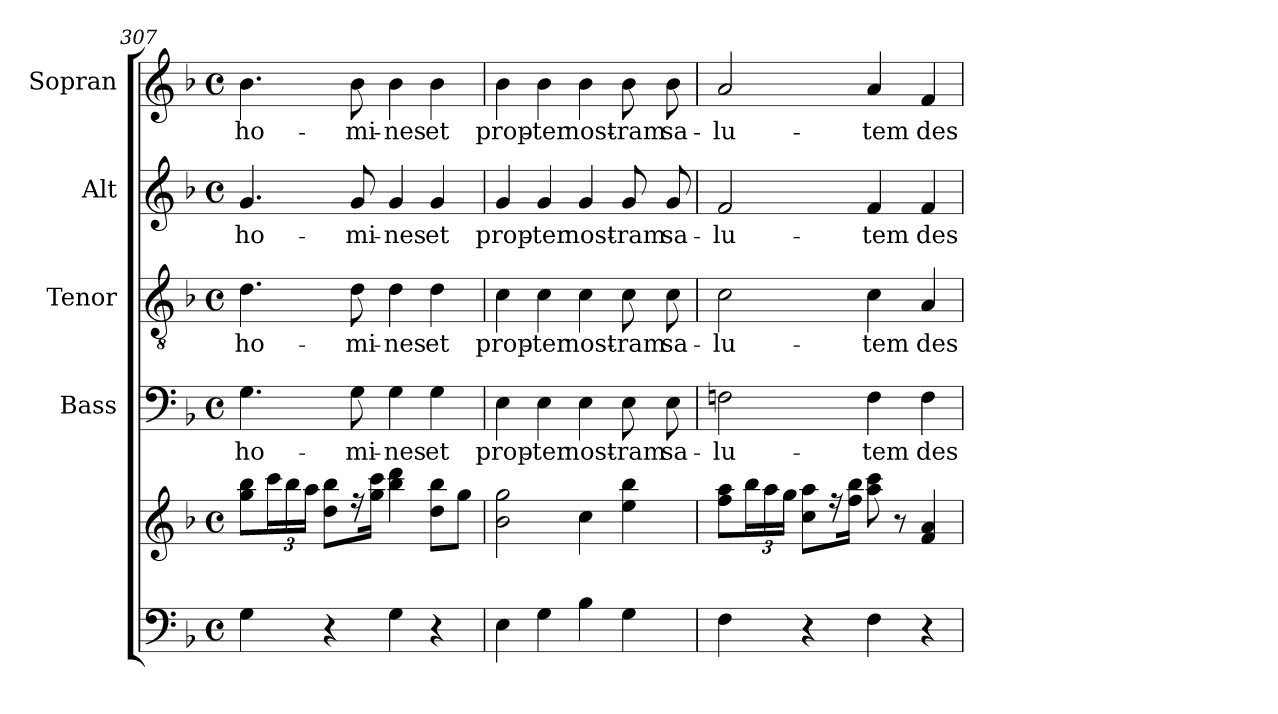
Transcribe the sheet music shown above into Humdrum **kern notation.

**kern	**kern	**kern	**text	**kern	**text	**kern	**text	**kern	**text
*part5	*part5	*part4	*part4	*part3	*part3	*part2	*part2	*part1	*part1
*staff6	*staff5	*staff4	*staff4	*staff3	*staff3	*staff2	*staff2	*staff1	*staff1
*	*	*I"Bass	*	*I"Tenor	*	*I"Alt	*	*I"Sopran	*
*	*	*I'B.	*	*I'T.	*	*I'A.	*	*I'S.	*
*clefF4	*clefG2	*clefF4	*	*clefGv2	*	*clefG2	*	*clefG2	*
*k[b-]	*k[b-]	*k[b-]	*	*k[b-]	*	*k[b-]	*	*k[b-]	*
*F:	*F:	*F:	*	*F:	*	*F:	*	*F:	*
*M4/4	*M4/4	*M4/4	*	*M4/4	*	*M4/4	*	*M4/4	*
*met(c)	*met(c)	*met(c)	*	*met(c)	*	*met(c)	*	*met(c)	*
=307	=307	=307	=307	=307	=307	=307	=307	=307	=307
!	!	!	!LO:LY:b	!	!LO:LY:b	!	!LO:LY:b	!	!LO:LY:b
4G\	8gg\ 8bb-\L	4.G\	ho-	4.d\	ho-	4.g/	ho-	4.b-\	ho-
.	24ccc\L	.	.	.	.	.	.	.	.
.	24bb-\	.	.	.	.	.	.	.	.
.	24aa\JJ	.	.	.	.	.	.	.	.
4r	8dd\ 8bb-\L	.	.	.	.	.	.	.	.
!	!	!	!LO:LY:b	!	!LO:LY:b	!	!LO:LY:b	!	!LO:LY:b
.	16r	8G\	-mi-	8d\	-mi-	8g/	-mi-	8b-\	-mi-
.	16gg\ 16ccc\Jk	.	.	.	.	.	.	.	.
!	!	!	!LO:LY:b	!	!LO:LY:b	!	!LO:LY:b	!	!LO:LY:b
4G\	4bb-\ 4ddd\	4G\	-nes	4d\	-nes	4g/	-nes	4b-\	-nes
!	!	!	!LO:LY:b	!	!LO:LY:b	!	!LO:LY:b	!	!LO:LY:b
4r	8dd\ 8bb-\L	4G\	et	4d\	et	4g/	et	4b-\	et
.	8gg\J	.	.	.	.	.	.	.	.
!!LO:LB:g=z
=308	=308	=308	=308	=308	=308	=308	=308	=308	=308
!	!	!	!LO:LY:b	!	!LO:LY:b	!	!LO:LY:b	!	!LO:LY:b
4E\	2b-\ 2gg\	4E\	prop-	4c\	prop-	4g/	prop-	4b-\	prop-
!	!	!	!LO:LY:b	!	!LO:LY:b	!	!LO:LY:b	!	!LO:LY:b
4G\	.	4E\	-ter	4c\	-ter	4g/	-ter	4b-\	-ter
!	!	!	!LO:LY:b	!	!LO:LY:b	!	!LO:LY:b	!	!LO:LY:b
4B-\	4cc\	4E\	nost-	4c\	nost-	4g/	nost-	4b-\	nost-
!	!	!	!LO:LY:b	!	!LO:LY:b	!	!LO:LY:b	!	!LO:LY:b
4G\	4ee\ 4bb-\	8E\	-ram	8c\	-ram	8g/	-ram	8b-\	-ram
!	!	!	!LO:LY:b	!	!LO:LY:b	!	!LO:LY:b	!	!LO:LY:b
.	.	8E\	sa-	8c\	sa-	8g/	sa-	8b-\	sa-
=309	=309	=309	=309	=309	=309	=309	=309	=309	=309
!	!	!	!LO:LY:b	!	!LO:LY:b	!	!LO:LY:b	!	!LO:LY:b
4F\	8ff\ 8aa\L	2Fn\	-lu-	2c\	-lu-	2f/	-lu-	2a/	-lu-
.	24bb-\L	.	.	.	.	.	.	.	.
.	24aa\	.	.	.	.	.	.	.	.
.	24gg\JJ	.	.	.	.	.	.	.	.
4r	8cc\ 8aa\L	.	.	.	.	.	.	.	.
.	16r	.	.	.	.	.	.	.	.
.	16ff\ 16bb-\Jk	.	.	.	.	.	.	.	.
!	!	!	!LO:LY:b	!	!LO:LY:b	!	!LO:LY:b	!	!LO:LY:b
4F\	8aa\ 8ccc\	4F\	-tem	4c\	-tem	4f/	-tem	4a/	-tem
.	8r	.	.	.	.	.	.	.	.
!	!	!	!LO:LY:b	!	!LO:LY:b	!	!LO:LY:b	!	!LO:LY:b
4r	4f/ 4a/	4F\	des-	4A/	des-	4f/	des	4f/	des-
=	=	=	=	=	=	=	=	=	=
*-	*-	*-	*-	*-	*-	*-	*-	*-	*-
